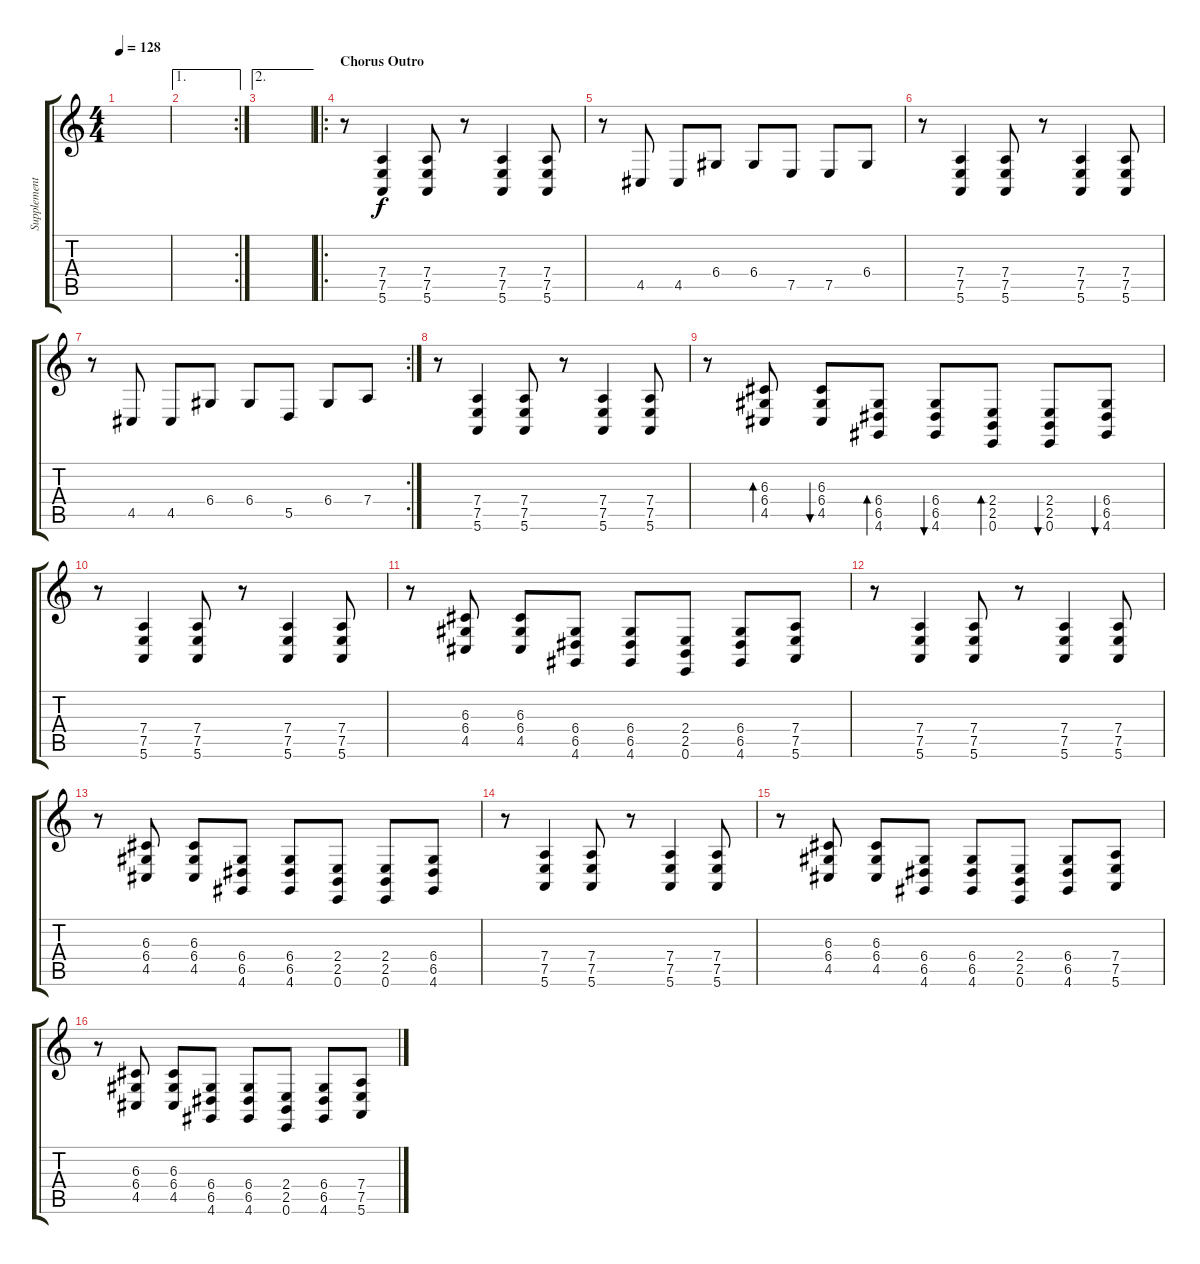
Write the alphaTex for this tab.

\track ("Supplement Mike" "Supplement") {instrument lead8bassandlead}
\staff {score tabs}
\tuning (E4 B3 G3 D3 A2 E2) {hide}
\ts (4 4)
\tempo 128
\clef g2
\ks c
|
\ae 1
\rc 2
|
\ae 2
|
\ro
\section ("" "Chorus Outro")
r.8 (7.4 7.5 5.6).4 (7.4 7.5 5.6).8 r.8 (7.4 7.5 5.6).4 (7.4 7.5 5.6).8 |
r.8 4.5.8 4.5.8 6.4.8 6.4.8 7.5.8 7.5.8 6.4.8 |
r.8 (7.4 7.5 5.6).4 (7.4 7.5 5.6).8 r.8 (7.4 7.5 5.6).4 (7.4 7.5 5.6).8 |
\rc 2
r.8 4.5.8 4.5.8 6.4.8 6.4.8 5.5.8 6.4.8 7.4.8 |
r.8 (7.4 7.5 5.6).4 (7.4 7.5 5.6).8 r.8 (7.4 7.5 5.6).4 (7.4 7.5 5.6).8 |
r.8 (6.3 6.4 4.5).8{bd 60} (6.3 6.4 4.5).8{bu 60} (6.4 6.5 4.6).8{bd 60} (6.4 6.5 4.6).8{bu 60} (2.4 2.5 0.6).8{bd 60} (2.4 2.5 0.6).8{bu 60} (6.4 6.5 4.6).8{bu 60} |
r.8 (7.4 7.5 5.6).4 (7.4 7.5 5.6).8 r.8 (7.4 7.5 5.6).4 (7.4 7.5 5.6).8 |
r.8 (6.3 6.4 4.5).8 (6.3 6.4 4.5).8 (6.4 6.5 4.6).8 (6.4 6.5 4.6).8 (2.4 2.5 0.6).8 (6.4 6.5 4.6).8 (7.4 7.5 5.6).8 |
r.8 (7.4 7.5 5.6).4 (7.4 7.5 5.6).8 r.8 (7.4 7.5 5.6).4 (7.4 7.5 5.6).8 |
r.8 (6.3 6.4 4.5).8 (6.3 6.4 4.5).8 (6.4 6.5 4.6).8 (6.4 6.5 4.6).8 (2.4 2.5 0.6).8 (2.4 2.5 0.6).8 (6.4 6.5 4.6).8 |
r.8 (7.4 7.5 5.6).4 (7.4 7.5 5.6).8 r.8 (7.4 7.5 5.6).4 (7.4 7.5 5.6).8 |
r.8 (6.3 6.4 4.5).8 (6.3 6.4 4.5).8 (6.4 6.5 4.6).8 (6.4 6.5 4.6).8 (2.4 2.5 0.6).8 (6.4 6.5 4.6).8 (7.4 7.5 5.6).8 |
r.8 (6.3 6.4 4.5).8 (6.3 6.4 4.5).8 (6.4 6.5 4.6).8 (6.4 6.5 4.6).8 (2.4 2.5 0.6).8 (6.4 6.5 4.6).8 (7.4 7.5 5.6).8
